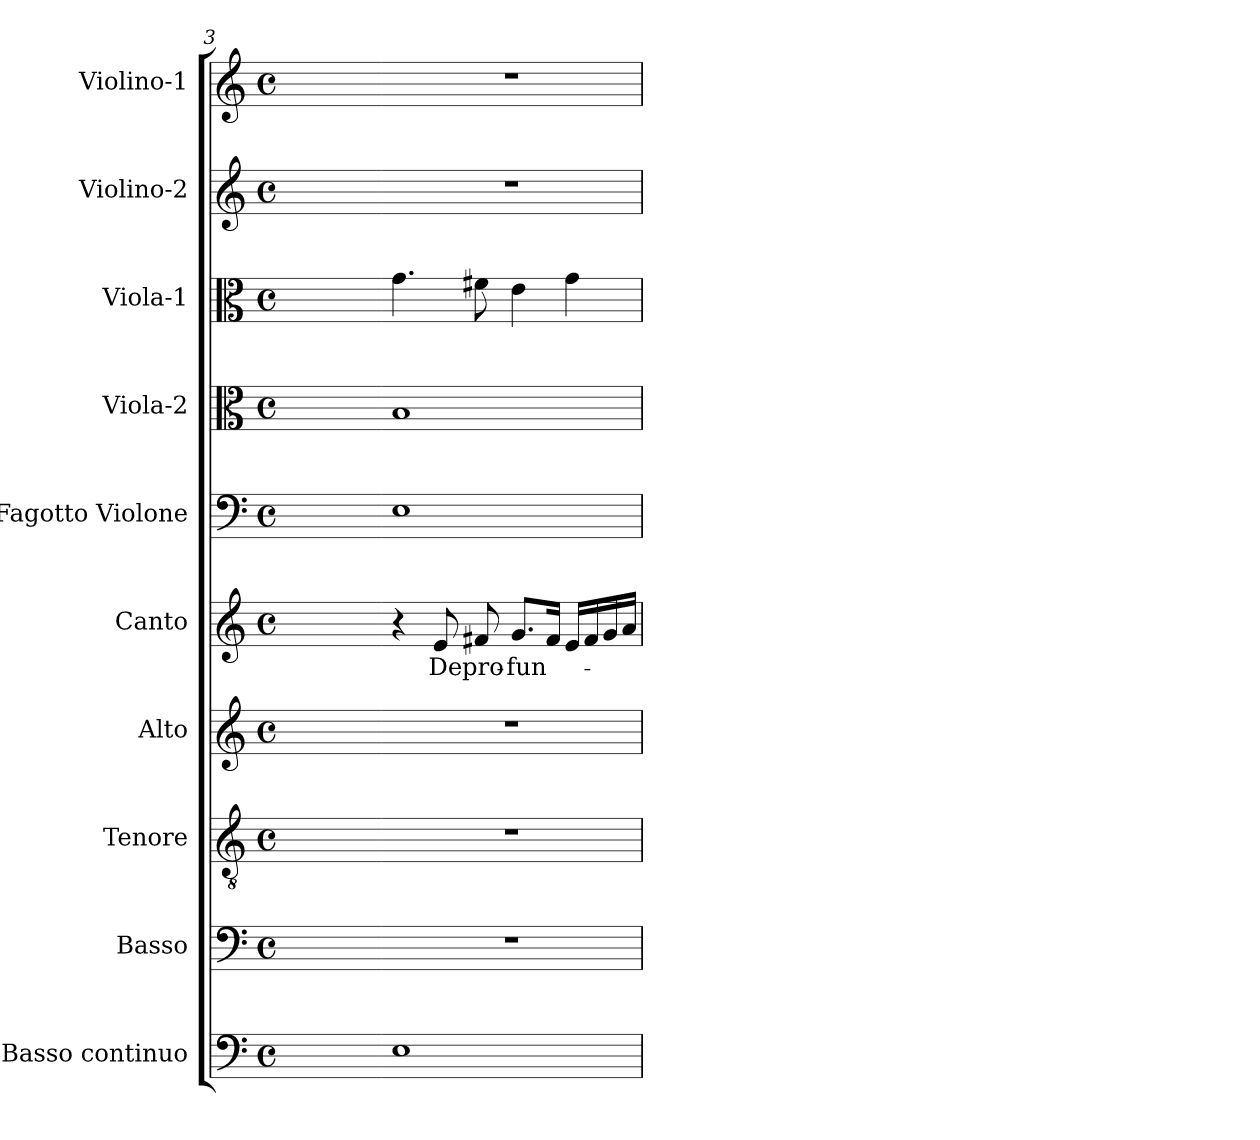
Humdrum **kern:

**kern	**kern	**kern	**kern	**kern	**text	**kern	**kern	**kern	**kern	**kern
*part10	*part9	*part8	*part7	*part6	*part6	*part5	*part4	*part3	*part2	*part1
*staff10	*staff9	*staff8	*staff7	*staff6	*staff6	*staff5	*staff4	*staff3	*staff2	*staff1
*I"Basso continuo	*I"Basso	*I"Tenore	*I"Alto	*I"Canto	*	*I"Fagotto Violone	*I"Viola-2	*I"Viola-1	*I"Violino-2	*I"Violino-1
*clefF4	*clefF4	*clefGv2	*clefG2	*clefG2	*	*clefF4	*clefC3	*clefC3	*clefG2	*clefG2
*k[]	*k[]	*k[]	*k[]	*k[]	*	*k[]	*k[]	*k[]	*k[]	*k[]
*C:	*C:	*C:	*C:	*C:	*	*C:	*C:	*C:	*C:	*C:
*M4/4	*M4/4	*M4/4	*M4/4	*M4/4	*	*M4/4	*M4/4	*M4/4	*M4/4	*M4/4
*met(c)	*met(c)	*met(c)	*met(c)	*met(c)	*	*met(c)	*met(c)	*met(c)	*met(c)	*met(c)
=3	=3	=3	=3	=3	=3	=3	=3	=3	=3	=3
1ryy	1ryy	1ryy	1ryy	1ryy	.	1ryy	1ryy	1ryy	1ryy	1ryy
=3X1-	=3X1-	=3X1-	=3X1-	=3X1-	=3X1-	=3X1-	=3X1-	=3X1-	=3X1-	=3X1-
1E	1r	1r	1r	4r	.	1E	1B	4.g\	1r	1r
!	!	!	!	!	!LO:LY:b	!	!	!	!	!
.	.	.	.	8e/	De	.	.	.	.	.
!	!	!	!	!	!LO:LY:b	!	!	!	!	!
.	.	.	.	8f#X/	pro-	.	.	8f#X\	.	.
!	!	!	!	!	!LO:LY:b	!	!	!	!	!
.	.	.	.	8.g/L	-fun-	.	.	4e\	.	.
.	.	.	.	16f#/Jk	.	.	.	.	.	.
.	.	.	.	16e/LL	.	.	.	4g\	.	.
.	.	.	.	16f#/	.	.	.	.	.	.
.	.	.	.	16g/	.	.	.	.	.	.
.	.	.	.	16a/JJ	.	.	.	.	.	.
=	=	=	=	=	=	=	=	=	=	=
*-	*-	*-	*-	*-	*-	*-	*-	*-	*-	*-
